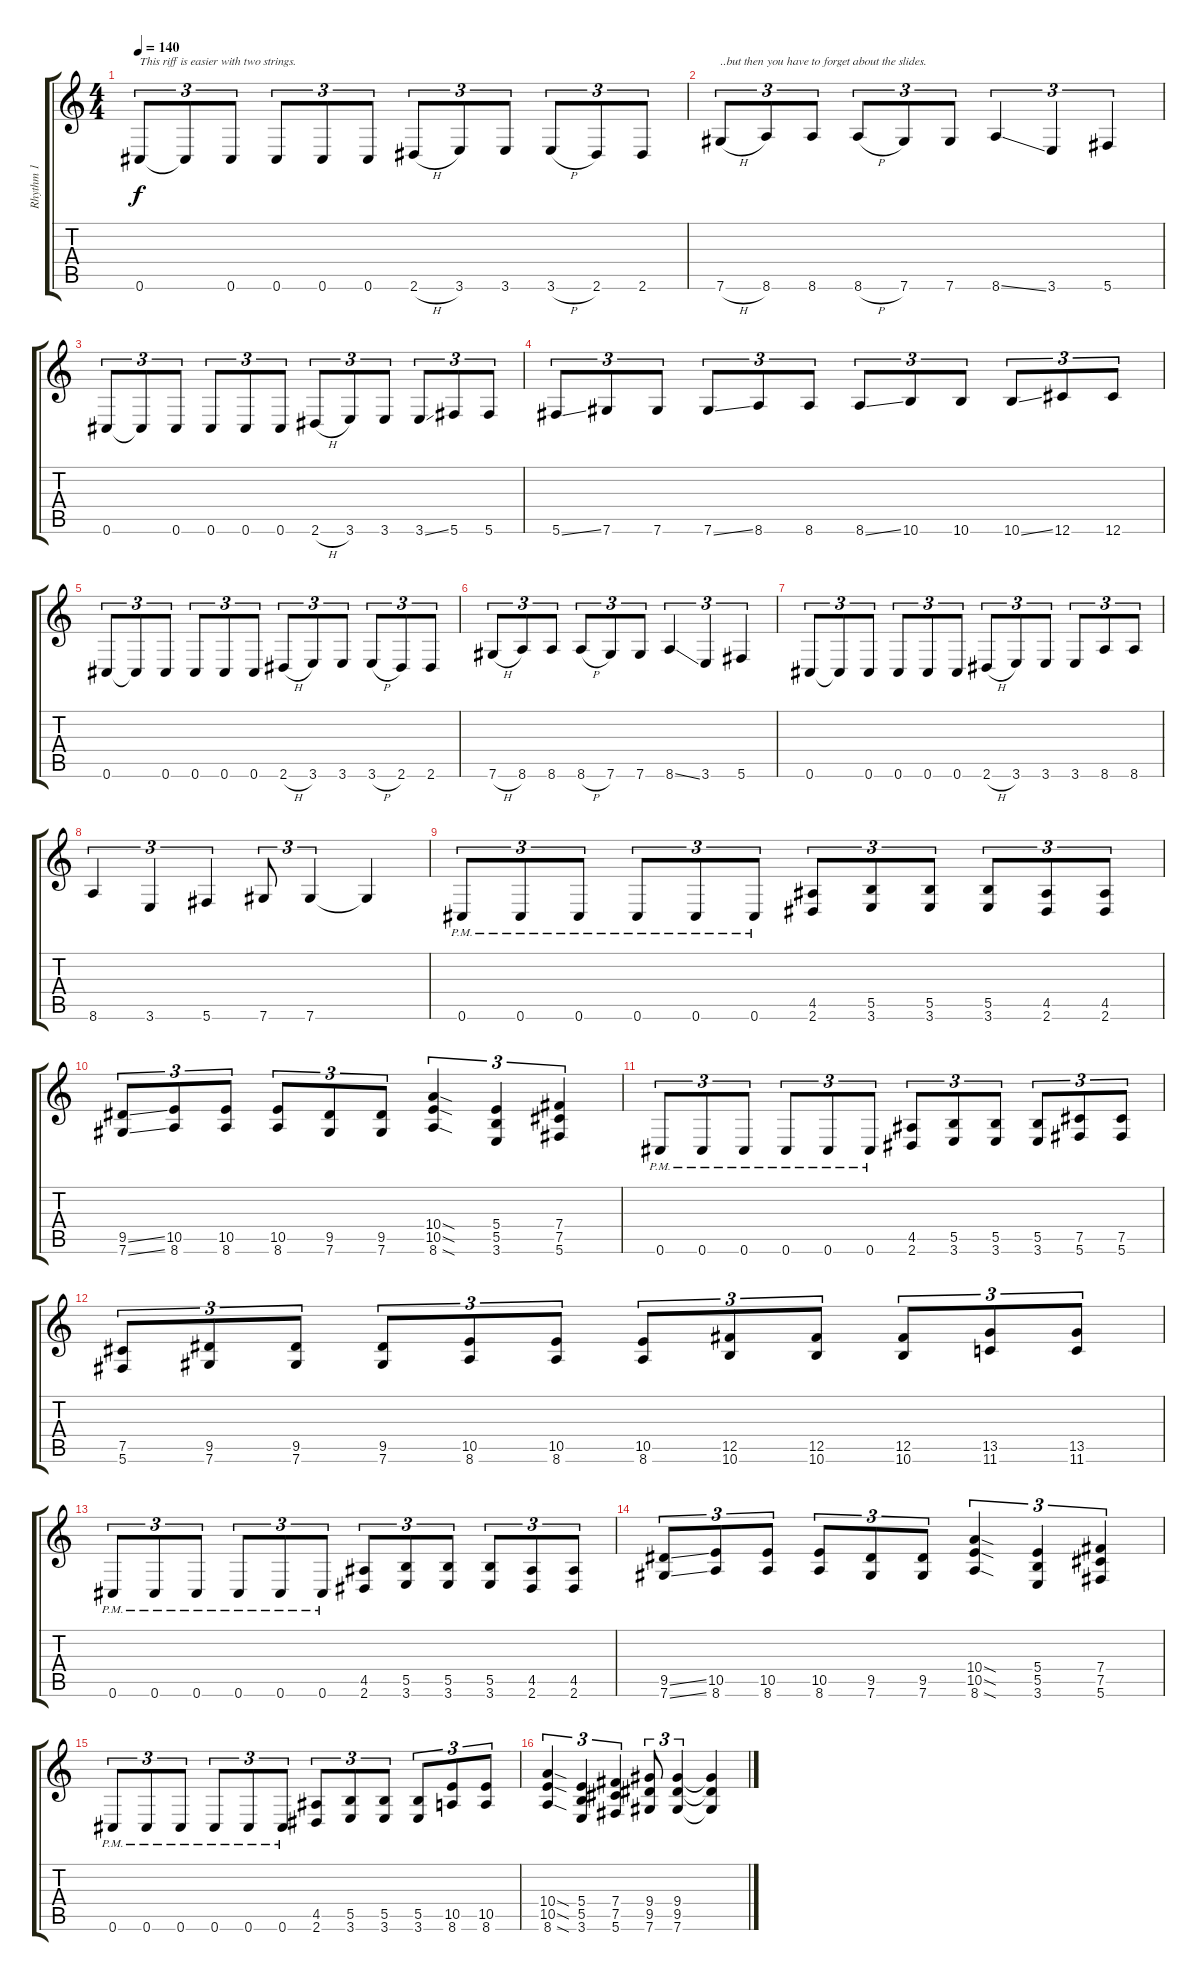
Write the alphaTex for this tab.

\track ("Rhythm 1" "Rhythm 1") {instrument distortionguitar}
\staff {score tabs}
\tuning (Db4 Ab3 E3 B2 Gb2 Db2) {hide}
\ts (4 4)
\tempo 140
\clef g2
\ks c
0.6.8{tu (3 2) txt "This riff is easier with two strings." dy f} 0.6{t}.8{tu (3 2)} 0.6.8{tu (3 2)} 0.6.8{tu (3 2)} 0.6.8{tu (3 2)} 0.6.8{tu (3 2)} 2.6{h}.8{tu (3 2)} 3.6.8{tu (3 2)} 3.6.8{tu (3 2)} 3.6{h}.8{tu (3 2)} 2.6.8{tu (3 2)} 2.6.8{tu (3 2)} |
7.6{h}.8{tu (3 2) txt "..but then you have to forget about the slides."} 8.6.8{tu (3 2)} 8.6.8{tu (3 2)} 8.6{h}.8{tu (3 2)} 7.6.8{tu (3 2)} 7.6.8{tu (3 2)} 8.6{ss}.4{tu (3 2)} 3.6.4{tu (3 2)} 5.6.4{tu (3 2)} |
0.6.8{tu (3 2)} 0.6{t}.8{tu (3 2)} 0.6.8{tu (3 2)} 0.6.8{tu (3 2)} 0.6.8{tu (3 2)} 0.6.8{tu (3 2)} 2.6{h}.8{tu (3 2)} 3.6.8{tu (3 2)} 3.6.8{tu (3 2)} 3.6{ss}.8{tu (3 2)} 5.6.8{tu (3 2)} 5.6.8{tu (3 2)} |
5.6{ss}.8{tu (3 2)} 7.6.8{tu (3 2)} 7.6.8{tu (3 2)} 7.6{ss}.8{tu (3 2)} 8.6.8{tu (3 2)} 8.6.8{tu (3 2)} 8.6{ss}.8{tu (3 2)} 10.6.8{tu (3 2)} 10.6.8{tu (3 2)} 10.6{ss}.8{tu (3 2)} 12.6.8{tu (3 2)} 12.6.8{tu (3 2)} |
0.6.8{tu (3 2)} 0.6{t}.8{tu (3 2)} 0.6.8{tu (3 2)} 0.6.8{tu (3 2)} 0.6.8{tu (3 2)} 0.6.8{tu (3 2)} 2.6{h}.8{tu (3 2)} 3.6.8{tu (3 2)} 3.6.8{tu (3 2)} 3.6{h}.8{tu (3 2)} 2.6.8{tu (3 2)} 2.6.8{tu (3 2)} |
7.6{h}.8{tu (3 2)} 8.6.8{tu (3 2)} 8.6.8{tu (3 2)} 8.6{h}.8{tu (3 2)} 7.6.8{tu (3 2)} 7.6.8{tu (3 2)} 8.6{ss}.4{tu (3 2)} 3.6.4{tu (3 2)} 5.6.4{tu (3 2)} |
0.6.8{tu (3 2)} 0.6{t}.8{tu (3 2)} 0.6.8{tu (3 2)} 0.6.8{tu (3 2)} 0.6.8{tu (3 2)} 0.6.8{tu (3 2)} 2.6{h}.8{tu (3 2)} 3.6.8{tu (3 2)} 3.6.8{tu (3 2)} 3.6.8{tu (3 2)} 8.6.8{tu (3 2)} 8.6.8{tu (3 2)} |
8.6.4{tu (3 2)} 3.6.4{tu (3 2)} 5.6.4{tu (3 2)} 7.6.8{tu (3 2)} 7.6.4{tu (3 2)} 7.6{t}.4 |
0.6{pm}.8{tu (3 2)} 0.6{pm}.8{tu (3 2)} 0.6{pm}.8{tu (3 2)} 0.6{pm}.8{tu (3 2)} 0.6{pm}.8{tu (3 2)} 0.6{pm}.8{tu (3 2)} (4.5 2.6).8{tu (3 2)} (5.5 3.6).8{tu (3 2)} (5.5 3.6).8{tu (3 2)} (5.5 3.6).8{tu (3 2)} (4.5 2.6).8{tu (3 2)} (4.5 2.6).8{tu (3 2)} |
(9.5{ss} 7.6{ss}).8{tu (3 2)} (10.5 8.6).8{tu (3 2)} (10.5 8.6).8{tu (3 2)} (10.5 8.6).8{tu (3 2)} (9.5 7.6).8{tu (3 2)} (9.5 7.6).8{tu (3 2)} (10.4{sod} 10.5{sod} 8.6{sod}).4{tu (3 2)} (5.4 5.5 3.6).4{tu (3 2)} (7.4 7.5 5.6).4{tu (3 2)} |
0.6{pm}.8{tu (3 2)} 0.6{pm}.8{tu (3 2)} 0.6{pm}.8{tu (3 2)} 0.6{pm}.8{tu (3 2)} 0.6{pm}.8{tu (3 2)} 0.6{pm}.8{tu (3 2)} (4.5 2.6).8{tu (3 2)} (5.5 3.6).8{tu (3 2)} (5.5 3.6).8{tu (3 2)} (5.5 3.6).8{tu (3 2)} (7.5 5.6).8{tu (3 2)} (7.5 5.6).8{tu (3 2)} |
(7.5 5.6).8{tu (3 2)} (9.5 7.6).8{tu (3 2)} (9.5 7.6).8{tu (3 2)} (9.5 7.6).8{tu (3 2)} (10.5 8.6).8{tu (3 2)} (10.5 8.6).8{tu (3 2)} (10.5 8.6).8{tu (3 2)} (12.5 10.6).8{tu (3 2)} (12.5 10.6).8{tu (3 2)} (12.5 10.6).8{tu (3 2)} (13.5 11.6).8{tu (3 2)} (13.5 11.6).8{tu (3 2)} |
0.6{pm}.8{tu (3 2)} 0.6{pm}.8{tu (3 2)} 0.6{pm}.8{tu (3 2)} 0.6{pm}.8{tu (3 2)} 0.6{pm}.8{tu (3 2)} 0.6{pm}.8{tu (3 2)} (4.5 2.6).8{tu (3 2)} (5.5 3.6).8{tu (3 2)} (5.5 3.6).8{tu (3 2)} (5.5 3.6).8{tu (3 2)} (4.5 2.6).8{tu (3 2)} (4.5 2.6).8{tu (3 2)} |
(9.5{ss} 7.6{ss}).8{tu (3 2)} (10.5 8.6).8{tu (3 2)} (10.5 8.6).8{tu (3 2)} (10.5 8.6).8{tu (3 2)} (9.5 7.6).8{tu (3 2)} (9.5 7.6).8{tu (3 2)} (10.4{sod} 10.5{sod} 8.6{sod}).4{tu (3 2)} (5.4 5.5 3.6).4{tu (3 2)} (7.4 7.5 5.6).4{tu (3 2)} |
0.6{pm}.8{tu (3 2)} 0.6{pm}.8{tu (3 2)} 0.6{pm}.8{tu (3 2)} 0.6{pm}.8{tu (3 2)} 0.6{pm}.8{tu (3 2)} 0.6{pm}.8{tu (3 2)} (4.5 2.6).8{tu (3 2)} (5.5 3.6).8{tu (3 2)} (5.5 3.6).8{tu (3 2)} (5.5 3.6).8{tu (3 2)} (10.5 8.6).8{tu (3 2)} (10.5 8.6).8{tu (3 2)} |
(10.4{sod} 10.5{sod} 8.6{sod}).4{tu (3 2)} (5.4 5.5 3.6).4{tu (3 2)} (7.4 7.5 5.6).4{tu (3 2)} (9.4 9.5 7.6).8{tu (3 2)} (9.4 9.5 7.6).4{tu (3 2)} (9.4{t} 9.5{t} 7.6{t}).4
